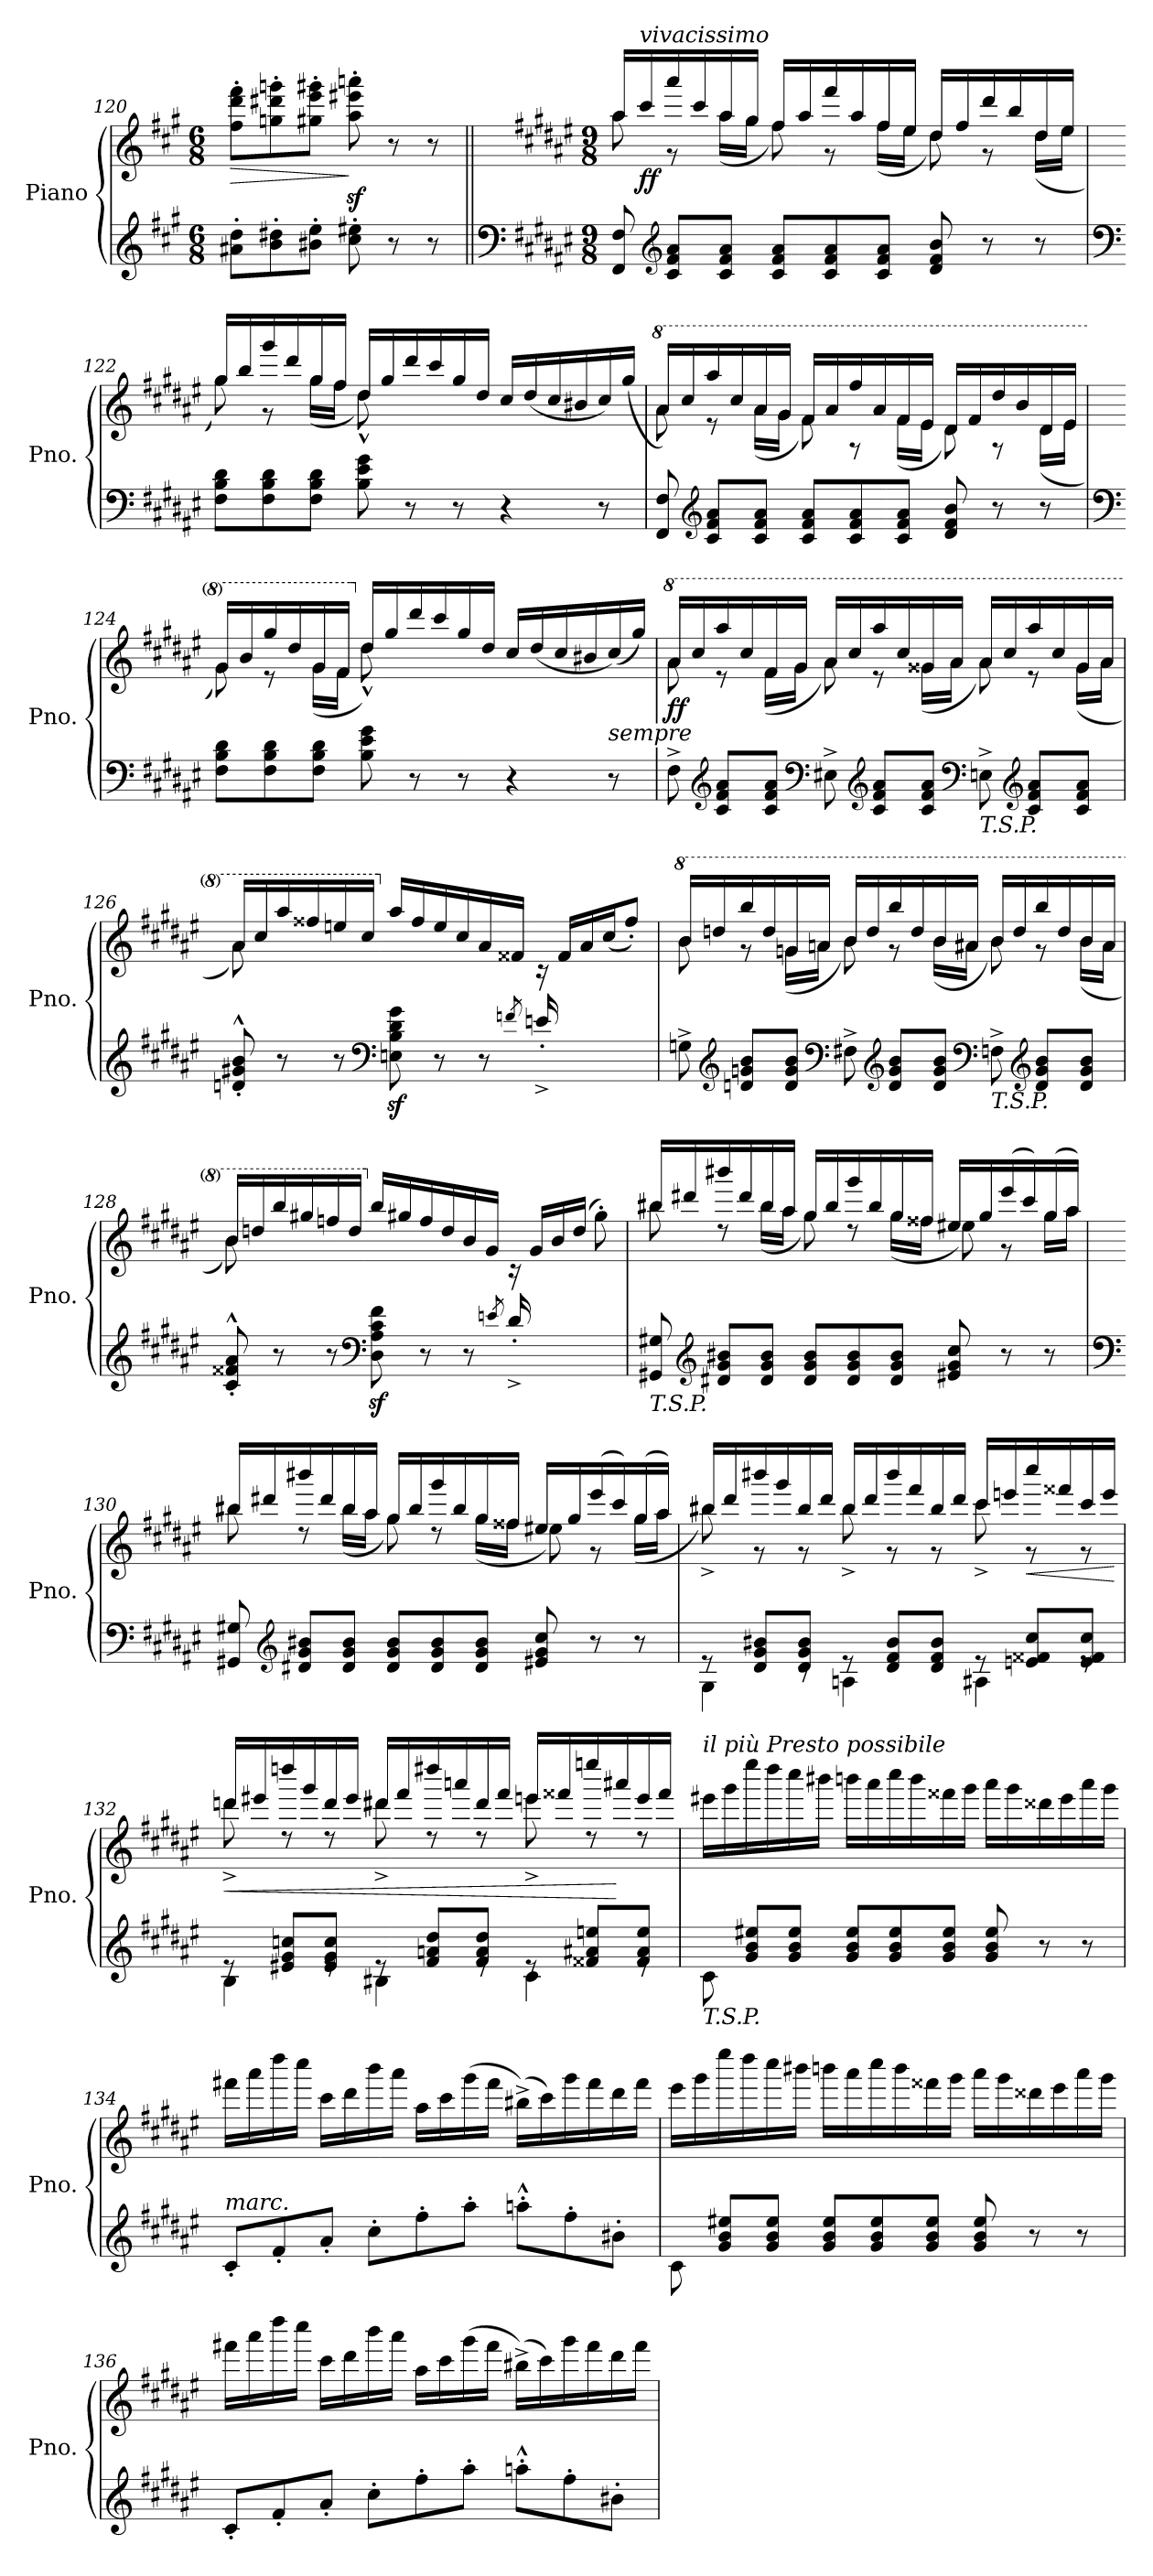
**kern	**kern	**dynam
*part1	*part1	*part1
*staff2	*staff1	*staff1/2
*I"Piano	*	*
*I'Pno.	*	*
*clefG2	*clefG2	*
*k[f#c#g#]	*k[f#c#g#]	*
*M6/8	*M6/8	*
=120	=120	=120
!	!	!LO:HP:b
8a#X\' 8dd\'L	8ff#\' 8ddd\' 8fff#\'L	>
8b\' 8dd#X\'	8ggn\' 8ddd#X\' 8gggn\'	.
8b#X\' 8ee\'J	8gg#X\' 8eee\' 8ggg#X\'J	.
8cc#\' 8ee#X\'	8aa\z<' 8eee#X\z<' 8aaan\z<'	]
8r	8r	.
8r	8r	.
=121||	=121||	=121||
*clefF4	*	*
*k[f#c#g#d#a#e#]	*k[f#c#g#d#a#e#]	*
*M9/8	*M9/8	*
*	*^	*
8FF#/ 8F#/	16aa#/LL	8aa#\	.
!	!LO:TX:a:i:t=vivacissimo	!	!
!	!	!	!LO:DY:b
.	16ccc#/	.	ff
*clefG2	*	*	*
8c#/ 8f#/ 8a#/L	16aaa#/	8r	.
.	16ccc#/	.	.
8c#/ 8f#/ 8a#/J	16aa#/	(16aa#\LL	.
.	16gg#/JJ	16gg#\JJ	.
8c#/ 8f#/ 8a#/L	16ff#/LL	8ff#\)	.
.	16aa#/	.	.
8c#/ 8f#/ 8a#/	16fff#/	8rg	.
.	16aa#/	.	.
8c#/ 8f#/ 8a#/J	16ff#/	(16ff#\LL	.
.	16ee#/JJ	16ee#\JJ	.
8d#/ 8f#/ 8b/	16dd#/LL	8dd#\)	.
.	16ff#/	.	.
8r	16ddd#/	8rg	.
.	16bb/	.	.
8r	16dd#/	(16dd#\LL	.
.	16ee#/JJ	16ee#\JJ	.
!!LO:PB:g=z	!!
=122	=122	=122	=122
*clefF4	*	*	*
8F#\ 8B\ 8d#\L	16gg#/LL	8gg#\)	.
.	16bb/	.	.
8F#\ 8B\ 8d#\	16ggg#/	8r	.
.	16ddd#/	.	.
8F#\ 8B\ 8d#\J	16gg#/	(16gg#\LL	.
.	16ff#/JJ	16ff#\JJ	.
8B\ 8e#\ 8g#\	16dd#/LL	8dd#^^\)	.
.	16gg#/	.	.
8r	16ddd#/	8ryy	.
.	16ccc#/	.	.
8r	16gg#/	2ryy	.
.	16dd#/JJ	.	.
4r	16cc#/LL	.	.
.	(16dd#/	.	.
.	16cc#/	.	.
.	16b#X/	.	.
8r	16cc#/)	.	.
.	(16gg#/JJ	.	.
=123	=123	=123	=123
*	*8va	*	*
8FF#/ 8F#/	16aa#/LL)	8aa#\	.
.	16ccc#/	.	.
*clefG2	*	*	*
8c#/ 8f#/ 8a#/L	16aaa#/	8r	.
.	16ccc#/	.	.
8c#/ 8f#/ 8a#/J	16aa#/	(16aa#\LL	.
.	16gg#/JJ	16gg#\JJ	.
8c#/ 8f#/ 8a#/L	16ff#/LL	8ff#\)	.
.	16aa#/	.	.
8c#/ 8f#/ 8a#/	16fff#/	8rg	.
.	16aa#/	.	.
8c#/ 8f#/ 8a#/J	16ff#/	(16ff#\LL	.
.	16ee#/JJ	16ee#\JJ	.
8d#/ 8f#/ 8b/	16dd#/LL	8dd#\)	.
.	16ff#/	.	.
8r	16ddd#/	8rg	.
.	16bb/	.	.
8r	16dd#/	(16dd#\LL	.
.	16ee#/JJ	16ee#\JJ	.
!!LO:LB:g=z	!!
=124	=124	=124	=124
*clefF4	*	*	*
8F#\ 8B\ 8d#\L	16gg#/LL	8gg#\)	.
.	16bb/	.	.
8F#\ 8B\ 8d#\	16ggg#/	8r	.
.	16ddd#/	.	.
8F#\ 8B\ 8d#\J	16gg#/	(16gg#\LL	.
.	16ff#/JJ	16ff#\JJ	.
*	*X8va	*	*
8B\ 8e#\ 8g#\	16dd#/LL	8dd#^^\)	.
.	16gg#/	.	.
8r	16ddd#/	8ryy	.
.	16ccc#/	.	.
8r	16gg#/	2ryy	.
.	16dd#/JJ	.	.
4r	16cc#/LL	.	.
.	(16dd#/	.	.
.	16cc#/	.	.
.	16b#X/	.	.
!LO:TX:a:i:t=sempre	!	!	!
8r	(16cc#/)	.	.
.	16gg#/JJ)	.	.
=125	=125	=125	=125
*	*8va	*	*
!	!	!	!LO:DY:b
8F#^\	16aa#/LL	8aa#\	ff
.	16ccc#/	.	.
*clefG2	*	*	*
8c#/ 8f#/ 8a#/L	16aaa#/	8r	.
.	16ccc#/	.	.
8c#/ 8f#/ 8a#/J	16ff#/	(16ff#\LL	.
.	16gg#/JJ	16gg#\JJ	.
*clefF4	*	*	*
8E#X^\	16aa#/LL	8aa#\)	.
.	16ccc#/	.	.
*clefG2	*	*	*
8c#/ 8f#/ 8a#/L	16aaa#/	8r	.
.	16ccc#/	.	.
8c#/ 8f#/ 8a#/J	16gg##X/	(16gg##\LL	.
.	16aa#/JJ	16aa#\JJ	.
*clefF4	*	*	*
!LO:TX:b:i:t=T.S.P.	!	!	!
8En^\	16aa#/LL	8aa#\)	.
.	16ccc#/	.	.
*clefG2	*	*	*
8c#/ 8f#/ 8a#/L	16aaa#/	8r	.
.	16ccc#/	.	.
8c#/ 8f#/ 8a#/J	16gg##/	(16gg##\LL	.
.	16aa#/JJ	16aa#\JJ	.
!!LO:LB:g=z	!!
=126	=126	=126	=126
8dn/'^^ 8g#X/'^^ 8b/'^^	16aa#/LL	8aa#\)	.
.	16ccc#/	.	.
8r	16aaa#/	1ryy	.
.	16fff##X/	.	.
8r	16eeen/	.	.
.	16ccc#/JJ	.	.
*clefF4	*	*	*
*	*X8va	*	*
8En\z< 8B\z< 8d\z< 8g#\z<	16aa#/LL	.	.
.	16ff##/	.	.
8r	16ee/	.	.
.	16cc#/	.	.
8r	16a#/	.	.
.	16f##X/JJ	.	.
8qfn/	.	.	.
16en'^/	16rc	.	.
16ryy	16f##/LL	.	.
8ryy	16a#/	.	.
.	(16cc#/J	.	.
8ryy	8ff##'/J)	.	.
=127	=127	=127	=127
*	*8va	*	*
8Gn^\	16bb/LL	8bb\	.
.	16dddn/	.	.
*clefG2	*	*	*
8dn/ 8gn/ 8b/L	16bbb/	8r	.
.	16ddd/	.	.
8d/ 8g/ 8b/J	16ggn/	(16gg\LL	.
.	16aan/JJ	16aa\JJ	.
*clefF4	*	*	*
8F#X^\	16bb/LL	8bb\)	.
.	16ddd/	.	.
*clefG2	*	*	*
8d/ 8g/ 8b/L	16bbb/	8r	.
.	16ddd/	.	.
8d/ 8g/ 8b/J	16bb/	(16bb\LL	.
.	16aa#X/JJ	16aa#\JJ	.
*clefF4	*	*	*
!LO:TX:b:i:t=T.S.P.	!	!	!
8Fn^\	16bb/LL	8bb\)	.
.	16ddd/	.	.
*clefG2	*	*	*
8d/ 8g/ 8b/L	16bbb/	8r	.
.	16ddd/	.	.
8d/ 8g/ 8b/J	16bb/	(16bb\LL	.
.	16aa#/JJ	16aa#\JJ	.
!!LO:LB:g=z	!!
=128	=128	=128	=128
8c#/'^^ 8f##X/'^^ 8a#/'^^	16bb/LL	8bb\)	.
.	16dddn/	.	.
8r	16bbb/	1ryy	.
.	16ggg#X/	.	.
8r	16fffn/	.	.
.	16ddd/JJ	.	.
*clefF4	*	*	*
*	*X8va	*	*
8D#\z< 8A#\z< 8c#\z< 8f##\z<	16bb/LL	.	.
.	16gg#X/	.	.
8r	16ff/	.	.
.	16dd/	.	.
8r	16b/	.	.
.	16g#/JJ	.	.
8qen/	.	.	.
16d#'^/	16rc	.	.
16ryy	16g#/LL	.	.
8ryy	16b/	.	.
.	(16dd/JJ	.	.
8ryy	8gg#'\)	.	.
=129	=129	=129	=129
!LO:TX:b:i:t=T.S.P.	!	!	!
8GG#X/ 8G#X/	16bb#X/LL	8bb#\	.
.	16ddd#X/	.	.
*clefG2	*	*	*
8d#X/ 8g#/ 8b#X/L	16bbb#X/	8rdd	.
.	16ddd#/	.	.
8d#/ 8g#/ 8b#/J	16bb#/	(16bb#\LL	.
.	16aa#/JJ	16aa#\JJ	.
8d#/ 8g#/ 8b#/L	16gg#/LL	8gg#\)	.
.	16bb#/	.	.
8d#/ 8g#/ 8b#/	16ggg#/	8rdd	.
.	16bb#/	.	.
8d#/ 8g#/ 8b#/J	16gg#/	(16gg#\LL	.
.	16ff##X/JJ	16ff##\JJ	.
8e#X/ 8g#/ 8cc#/	16ee#X/LL	8ee#\)	.
.	16gg#/	.	.
8r	(16eee#/	8r	.
.	16ccc#/)	.	.
8r	(16gg#/	16gg#\LL	.
.	16aa#/JJ)	16aa#\JJ	.
!!LO:PB:g=z	!!
=130	=130	=130	=130
*clefF4	*	*	*
8GG#X/ 8G#X/	16bb#X/LL	8bb#\	.
.	16ddd#X/	.	.
*clefG2	*	*	*
8d#X/ 8g#/ 8b#X/L	16bbb#X/	8rdd	.
.	16ddd#/	.	.
8d#/ 8g#/ 8b#/J	16bb#/	(16bb#\LL	.
.	16aa#/JJ	16aa#\JJ	.
8d#/ 8g#/ 8b#/L	16gg#/LL	8gg#\)	.
.	16bb#/	.	.
8d#/ 8g#/ 8b#/	16ggg#/	8rdd	.
.	16bb#/	.	.
8d#/ 8g#/ 8b#/J	16gg#/	(16gg#\LL	.
.	16ff##X/JJ	16ff##\JJ	.
8e#X/ 8g#/ 8cc#/	16ee#X/LL	8ee#\)	.
.	16gg#/	.	.
8r	(16eee#/	8r	.
.	16ccc#/)	.	.
8r	(16gg#/	(16gg#\LL	.
.	16aa#/JJ)	16aa#\JJ	.
=131	=131	=131	=131
*^	*	*	*
8re	4G#\	16bb#X/LL	8bb#^\)	.
.	.	16ddd#/	.	.
8d#/ 8g#/ 8b#X/L	.	16bbb#X/	8r	.
.	.	16ggg#/	.	.
8d#/ 8g#/ 8b#/J	8rc	16bb#/	8r	.
.	.	16ddd#/JJ	.	.
8re	4An\	16bb#/LL	8bb#^\	.
.	.	16ddd#/	.	.
8d#/ 8f#/ 8b#/L	.	16bbb#/	8r	.
.	.	16fff#/	.	.
8d#/ 8f#/ 8b#/J	8re	16bb#/	8r	.
.	.	16ddd#/JJ	.	.
8re	4A#X\	16ccc#/LL	8ccc#^\	.
.	.	16eeen/	.	.
!	!	!	!	!LO:HP:b
8en/ 8f##X/ 8cc#/L	.	16cccc#/	8r	<
.	.	16fff##X/	.	.
8e/ 8f##/ 8cc#/J	8re	16ccc#/	8r	.
.	.	16eee/JJ	.	.
*v	*v	*	*	*
*	*v	*v	*
.	.	[
!!LO:PB:g=z
=132	=132	=132
*^	*	*
!	!	!	!LO:HP:b
*	*	*^	*
8re	4B\	16dddn/LL	8ddd^\	<
.	.	16eee#X/	.	.
8e#X/ 8g#/ 8ccn/L	.	16ddddn/	8rdd	.
.	.	16ggg#/	.	.
8e#/ 8g#/ 8cc/J	8re	16ddd/	8rdd	.
.	.	16eee#/JJ	.	.
8re	4B#X\	16ddd#X/LL	8ddd#^\	.
.	.	16fff#/	.	.
8f#/ 8an/ 8dd#/L	.	16dddd#X/	8rdd	.
.	.	16aaan/	.	.
8f#/ 8a/ 8dd#/J	8re	16ddd#/	8rdd	.
.	.	16fff#/JJ	.	.
8re	4c#\	16eeen/LL	8eee^\	.
.	.	16fff##X/	.	.
8f##X/ 8a#X/ 8een/L	.	16eeeen/	8rdd	.
.	.	16aaa#X/	.	[
8f##/ 8a#/ 8ee/J	8re	16eee/	8rdd	.
.	.	16fff##/JJ	.	.
*v	*v	*	*	*
*	*v	*v	*
=133	=133	=133
!	!LO:TX:a:i:t=il più Presto possibile	!
!LO:TX:b:i:t=T.S.P.	!	!
8c#\	16eee#X\LL	.
.	16ggg#\	.
8g#/ 8b/ 8ee#X/L	16eeee#\	.
.	16dddd#\	.
8g#/ 8b/ 8ee#/J	16cccc#\	.
.	16bbb#X\JJ	.
8g#/ 8b/ 8ee#/L	16bbbn\LL	.
.	16aaa#\	.
8g#/ 8b/ 8ee#/	16cccc#\	.
.	16bbb\	.
8g#/ 8b/ 8ee#/J	16fff##X\	.
.	16ggg#\JJ	.
8g#/ 8b/ 8ee#/	16aaa#\LL	.
.	16ggg#\	.
8r	16ddd##X\	.
.	16eee#\	.
8r	16aaa#\	.
.	16ggg#\JJ	.
!!LO:LB:g=z
=134	=134	=134
!LO:TX:a:i:t=marc.	!	!
8c#'/L	16fff#X\LL	.
.	16aaa#\	.
8f#'/	16dddd#\	.
.	16cccc#\JJ	.
8a#'/J	16ccc#\LL	.
.	16ddd#\	.
8cc#'\L	16bbb\	.
.	16aaa#\JJ	.
8ff#'\	16aa#\LL	.
.	16ccc#\	.
8aa#'\J	(16ggg#\	.
.	16fff#\JJ	.
8aan'^^\L	(16bb#X^\LL)	.
.	16ccc#\)	.
8ff#'\	16ggg#\	.
.	16fff#\	.
8b#X'\J	16ddd#\	.
.	16fff#\JJ	.
=135	=135	=135
8c#\	16eee#\LL	.
.	16ggg#\	.
8g#/ 8b/ 8ee#X/L	16eeee#\	.
.	16dddd#\	.
8g#/ 8b/ 8ee#/J	16cccc#\	.
.	16bbb#X\JJ	.
8g#/ 8b/ 8ee#/L	16bbbn\LL	.
.	16aaa#\	.
8g#/ 8b/ 8ee#/	16cccc#\	.
.	16bbb\	.
8g#/ 8b/ 8ee#/J	16fff##X\	.
.	16ggg#\JJ	.
8g#/ 8b/ 8ee#/	16aaa#\LL	.
.	16ggg#\	.
8r	16ddd##X\	.
.	16eee#\	.
8r	16aaa#\	.
.	16ggg#\JJ	.
!!LO:LB:g=z
=136	=136	=136
8c#'/L	16fff#X\LL	.
.	16aaa#\	.
8f#'/	16dddd#\	.
.	16cccc#\JJ	.
8a#'/J	16ccc#\LL	.
.	16ddd#\	.
8cc#'\L	16bbb\	.
.	16aaa#\JJ	.
8ff#'\	16aa#\LL	.
.	16ccc#\	.
8aa#'\J	(16ggg#\	.
.	16fff#\JJ	.
8aan'^^\L	(16bb#X^\LL)	.
.	16ccc#\)	.
8ff#'\	16ggg#\	.
.	16fff#\	.
8b#X'\J	16ddd#\	.
.	16fff#\JJ	.
=	=	=
*-	*-	*-
